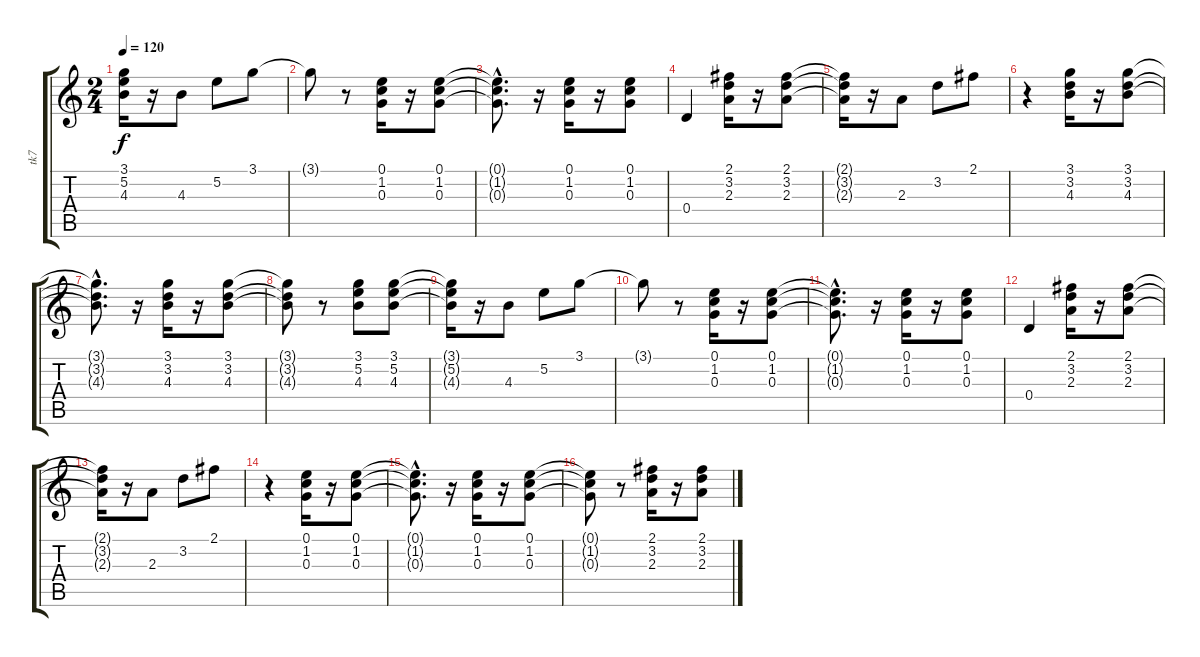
\track ("tk7" "tk7") {instrument electricguitarclean}
\staff {score tabs}
\tuning (E4 B3 G3 D3 A2 E2) {hide}
\ts (2 4)
\tempo 120
\clef g2
\ks c
(3.1{t} 5.2{t} 4.3{t}).16{dy f} r.16 4.3.8 5.2.8 3.1.8 |
3.1{t}.8 r.8 (0.1 1.2 0.3).16 r.16 (0.1 1.2 0.3).8 |
(0.1{hac t} 1.2{hac t} 0.3{hac t}).8{d} r.16 (0.1 1.2 0.3).16 r.16 (0.1 1.2 0.3).8 |
0.4.4 (2.1 3.2 2.3).16 r.16 (2.1 3.2 2.3).8 |
(2.1{t} 3.2{t} 2.3{t}).16 r.16 2.3.8 3.2.8 2.1.8 |
r.4 (3.1 3.2 4.3).16 r.16 (3.1 3.2 4.3).8 |
(3.1{hac t} 3.2{hac t} 4.3{hac t}).8{d} r.16 (3.1 3.2 4.3).16 r.16 (3.1 3.2 4.3).8 |
(3.1{t} 3.2{t} 4.3{t}).8 r.8 (3.1 5.2 4.3).8 (3.1 5.2 4.3).8 |
(3.1{t} 5.2{t} 4.3{t}).16 r.16 4.3.8 5.2.8 3.1.8 |
3.1{t}.8 r.8 (0.1 1.2 0.3).16 r.16 (0.1 1.2 0.3).8 |
(0.1{hac t} 1.2{hac t} 0.3{hac t}).8{d} r.16 (0.1 1.2 0.3).16 r.16 (0.1 1.2 0.3).8 |
0.4.4 (2.1 3.2 2.3).16 r.16 (2.1 3.2 2.3).8 |
(2.1{t} 3.2{t} 2.3{t}).16 r.16 2.3.8 3.2.8 2.1.8 |
r.4 (0.1 1.2 0.3).16 r.16 (0.1 1.2 0.3).8 |
(0.1{hac t} 1.2{hac t} 0.3{hac t}).8{d} r.16 (0.1 1.2 0.3).16 r.16 (0.1 1.2 0.3).8 |
(0.1{t} 1.2{t} 0.3{t}).8 r.8 (2.1 3.2 2.3).16 r.16 (2.1 3.2 2.3).8
